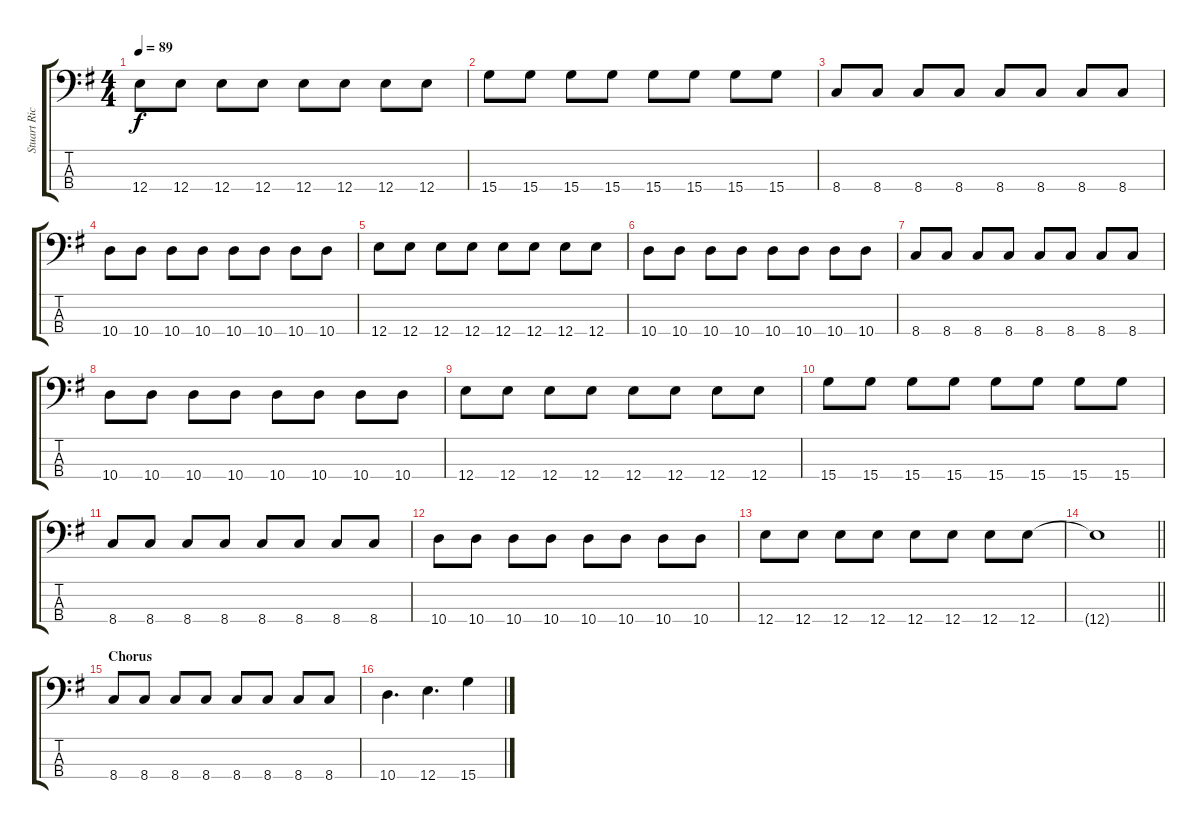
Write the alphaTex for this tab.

\track ("Stuart Richardson (Bajo)" "Stuart Ric") {instrument electricbassfinger}
\staff {score tabs}
\tuning (G2 D2 A1 E1) {hide}
\ts (4 4)
\tempo 89
\clef f4
\ks g
12.4.8{dy f} 12.4.8 12.4.8 12.4.8 12.4.8 12.4.8 12.4.8 12.4.8 |
15.4.8 15.4.8 15.4.8 15.4.8 15.4.8 15.4.8 15.4.8 15.4.8 |
8.4.8 8.4.8 8.4.8 8.4.8 8.4.8 8.4.8 8.4.8 8.4.8 |
10.4.8 10.4.8 10.4.8 10.4.8 10.4.8 10.4.8 10.4.8 10.4.8 |
12.4.8 12.4.8 12.4.8 12.4.8 12.4.8 12.4.8 12.4.8 12.4.8 |
10.4.8 10.4.8 10.4.8 10.4.8 10.4.8 10.4.8 10.4.8 10.4.8 |
8.4.8 8.4.8 8.4.8 8.4.8 8.4.8 8.4.8 8.4.8 8.4.8 |
10.4.8 10.4.8 10.4.8 10.4.8 10.4.8 10.4.8 10.4.8 10.4.8 |
12.4.8 12.4.8 12.4.8 12.4.8 12.4.8 12.4.8 12.4.8 12.4.8 |
15.4.8 15.4.8 15.4.8 15.4.8 15.4.8 15.4.8 15.4.8 15.4.8 |
8.4.8 8.4.8 8.4.8 8.4.8 8.4.8 8.4.8 8.4.8 8.4.8 |
10.4.8 10.4.8 10.4.8 10.4.8 10.4.8 10.4.8 10.4.8 10.4.8 |
12.4.8 12.4.8 12.4.8 12.4.8 12.4.8 12.4.8 12.4.8 12.4.8 |
\barLineRight lightlight
12.4{t}.1 |
\section ("" "Chorus")
8.4.8 8.4.8 8.4.8 8.4.8 8.4.8 8.4.8 8.4.8 8.4.8 |
10.4.4{d} 12.4.4{d} 15.4.4
